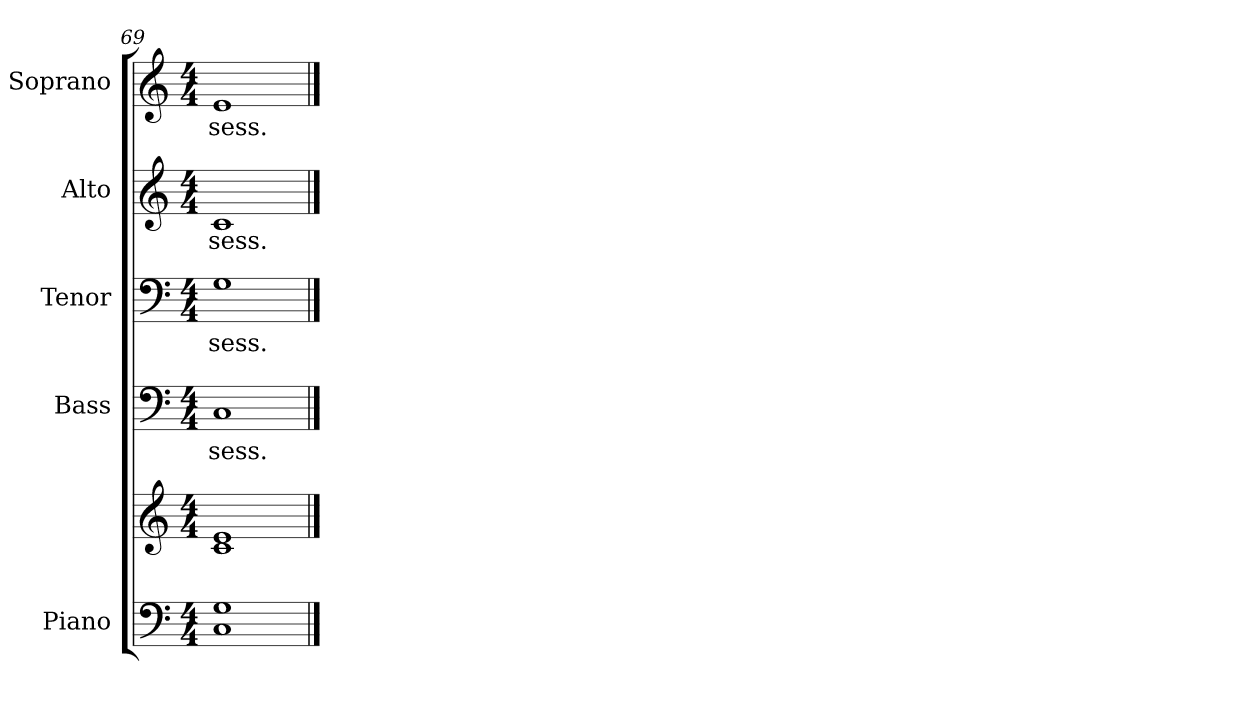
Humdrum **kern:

**kern	**kern	**kern	**text	**kern	**text	**kern	**text	**kern	**text
*part5	*part5	*part4	*part4	*part3	*part3	*part2	*part2	*part1	*part1
*staff6	*staff5	*staff4	*staff4	*staff3	*staff3	*staff2	*staff2	*staff1	*staff1
*I"Piano	*	*I"Bass	*	*I"Tenor	*	*I"Alto	*	*I"Soprano	*
*I'Pno.	*	*I'B.	*	*I'T.	*	*I'A.	*	*I'S.	*
*clefF4	*clefG2	*clefF4	*	*clefF4	*	*clefG2	*	*clefG2	*
*k[]	*k[]	*k[]	*	*k[]	*	*k[]	*	*k[]	*
*C:	*C:	*C:	*	*C:	*	*C:	*	*C:	*
*M4/4	*M4/4	*M4/4	*	*M4/4	*	*M4/4	*	*M4/4	*
=69	=69	=69	=69	=69	=69	=69	=69	=69	=69
!	!	!	!LO:LY:b:color=#000000	!	!	!	!	!	!
!	!	!	!	!	!LO:LY:b:color=#000000	!	!	!	!
!	!	!	!	!	!	!	!LO:LY:b:color=#000000	!	!
!	!	!	!	!	!	!	!	!	!LO:LY:b:color=#000000
1Ci 1Gi	1ci 1ei	1Ci	-sess.	1Gi	-sess.	1ci	-sess.	1ei	-sess.
==	==	==	==	==	==	==	==	==	==
*-	*-	*-	*-	*-	*-	*-	*-	*-	*-
